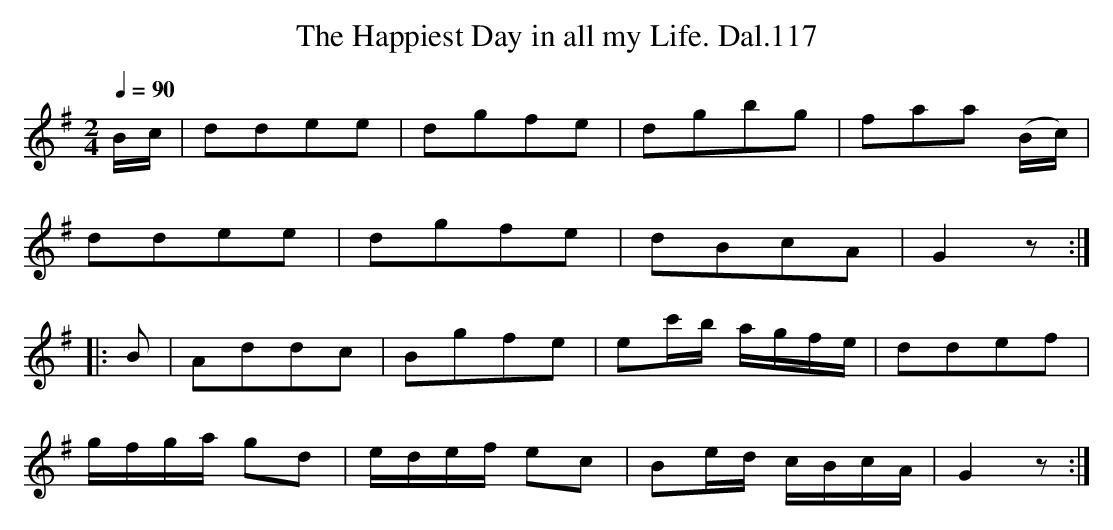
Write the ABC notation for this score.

X:1
T:Happiest Day in all my Life. Dal.117, The
M:2/4
L:1/8
Q:1/4=90
K:G
B/c/ | ddee | dgfe | dgbg | faa (B/c/) |
ddee | dgfe | dBcA |G2 z :|
|: B | Addc | Bgfe | ec'/b/ a/g/f/e/ | ddef |
g/f/g/a/ gd | e/d/e/f/ ec | Be/d/ c/B/c/A/ | G2 z :|
